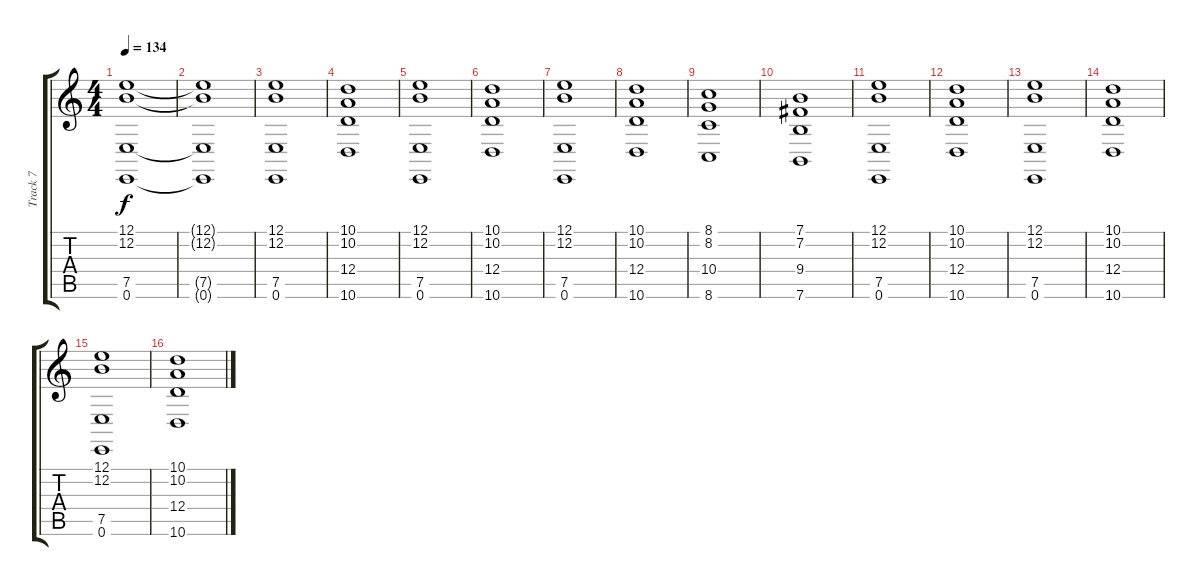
\track ("Track 7" "Track 7") {instrument stringensemble1}
\staff {score tabs}
\tuning (E4 B3 G3 D3 A2 E2) {hide}
\ts (4 4)
\tempo 134
\clef g2
\ks c
(12.1 12.2 7.5 0.6).1{dy f} |
(12.1{t} 12.2{t} 7.5{t} 0.6{t}).1 |
(12.1 12.2 7.5 0.6).1 |
(10.1 10.2 12.4 10.6).1 |
(12.1 12.2 7.5 0.6).1 |
(10.1 10.2 12.4 10.6).1 |
(12.1 12.2 7.5 0.6).1 |
(10.1 10.2 12.4 10.6).1 |
(8.1 8.2 10.4 8.6).1 |
(7.1 7.2 9.4 7.6).1 |
(12.1 12.2 7.5 0.6).1 |
(10.1 10.2 12.4 10.6).1 |
(12.1 12.2 7.5 0.6).1 |
(10.1 10.2 12.4 10.6).1 |
(12.1 12.2 7.5 0.6).1 |
(10.1 10.2 12.4 10.6).1
